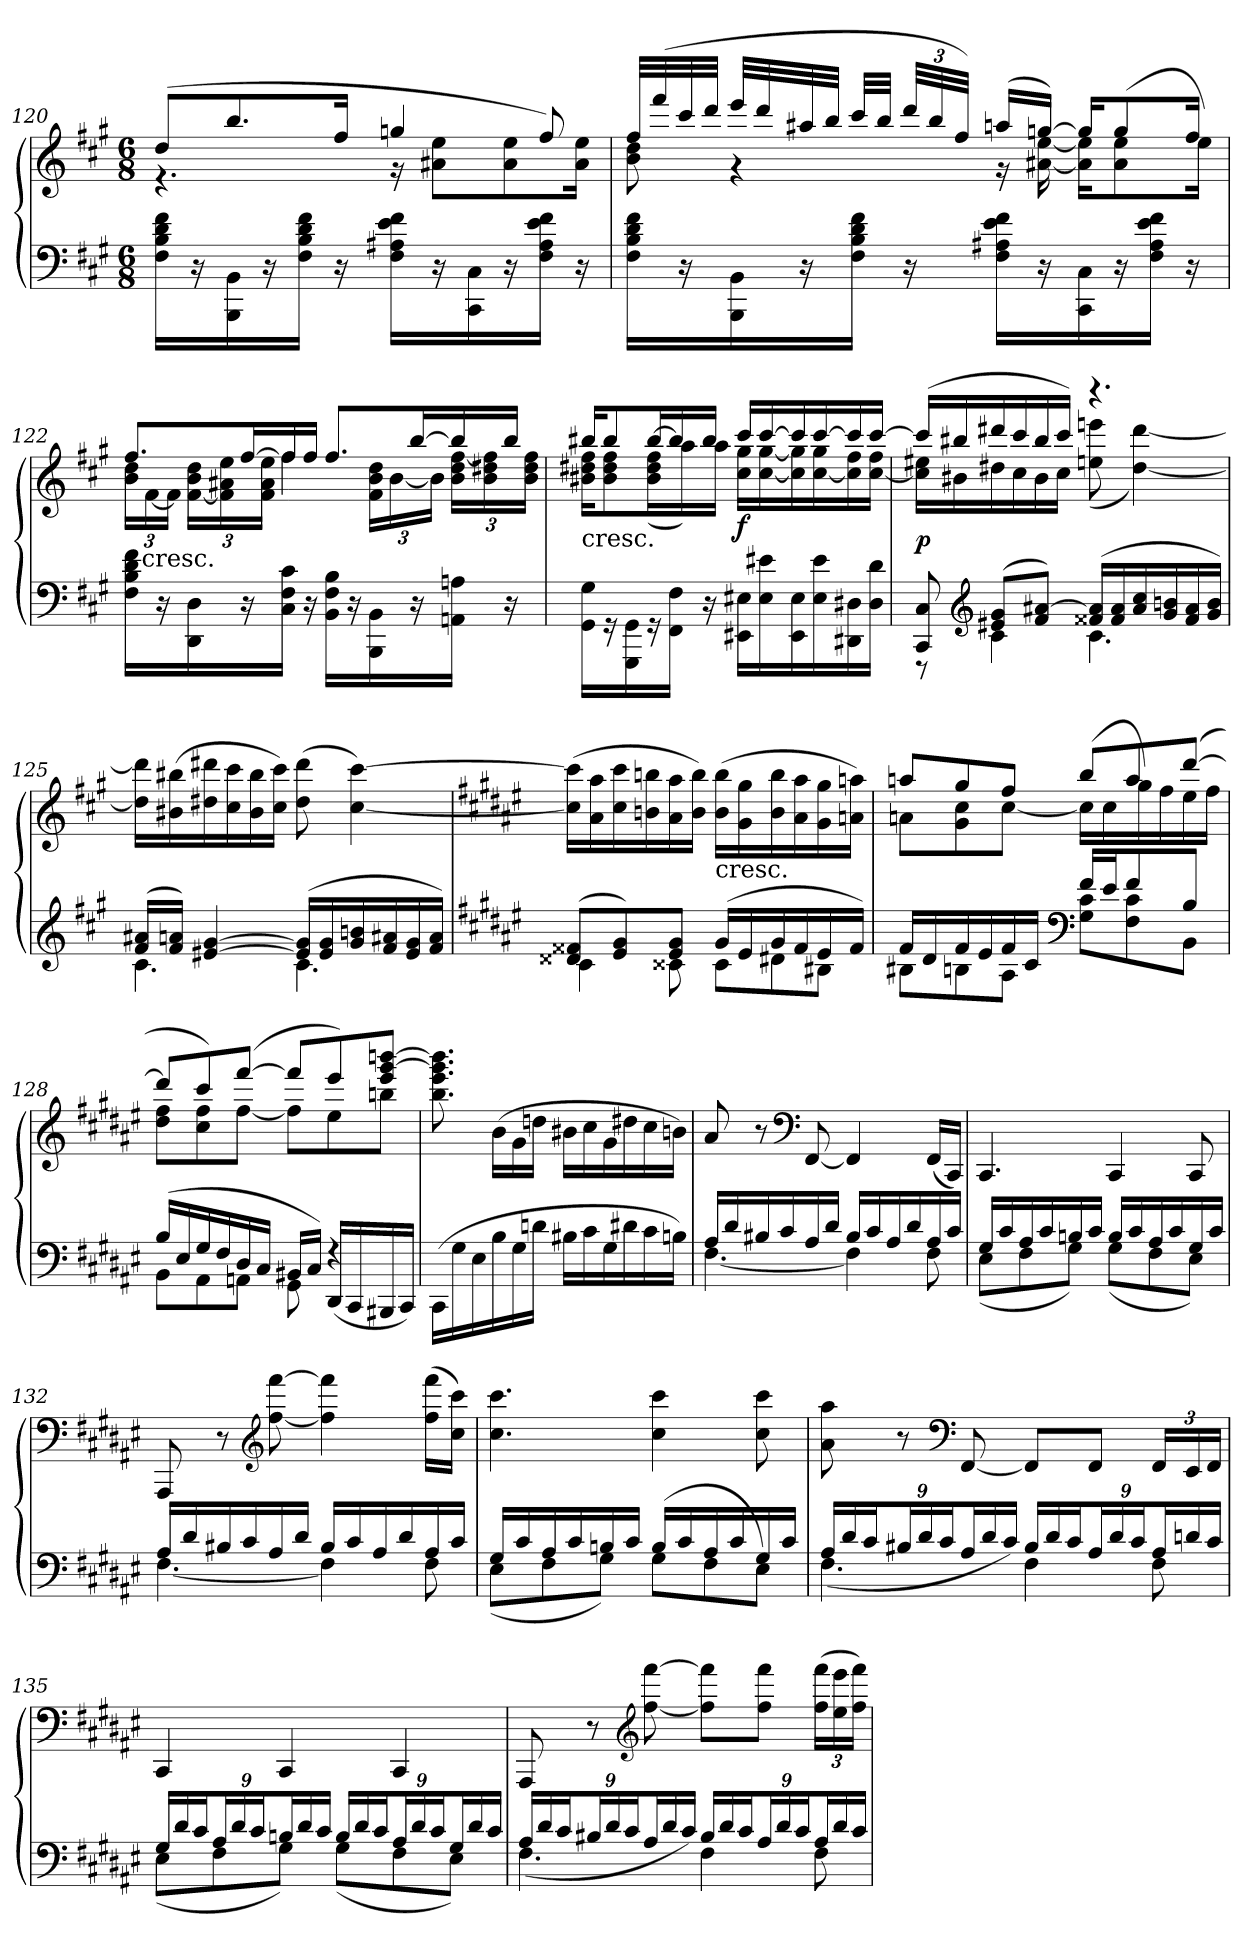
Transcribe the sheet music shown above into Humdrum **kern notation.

**kern	**kern	**dynam
*part1	*part1	*part1
*staff2	*staff1	*staff1/2
*clefF4	*clefG2	*
*k[f#c#g#]	*k[f#c#g#]	*
*M6/8	*M6/8	*
=120	=120	=120
*	*^	*
16F#\ 16B\ 16d\ 16f#\LL	(8dd/L	4.r	.
16r	.	.	.
16BBB\ 16BB\	8.bb/	.	.
16r	.	.	.
16F#\ 16B\ 16d\ 16f#\JJ	.	.	.
16r	16ff#/Jk	.	.
16F#\ 16A#X\ 16e\ 16f#\LL	4ggn/	16r	.
16r	.	8a#X\ 8ee\L	.
16CC#\ 16C#\	.	.	.
16r	.	8a#\ 8ee\	.
16F#\ 16A#\ 16e\ 16f#\JJ	8ff#/)	.	.
16r	.	16a#\ 16ee\Jk	.
=121	=121	=121	=121
16F#\ 16B\ 16d\ 16f#\LL	32ff#/LLL	8b\ 8dd\	.
.	(32fff#/	.	.
16r	32ccc#/	.	.
.	32ddd/JJJ	.	.
16BBB\ 16BB\	32eee/LLL	4r	.
.	32ddd/	.	.
16r	32aa#X/	.	.
.	32bb/JJJ	.	.
16F#\ 16B\ 16d\ 16f#\JJ	32ccc#/LLL	.	.
.	32bb/JJJ	.	.
16r	48ddd/LLL	.	.
.	48bb/	.	.
.	48ff#/JJJ)	.	.
16F#\ 16A#X\ 16e\ 16f#\LL	(16aan/LL	16r	.
16r	[16ggn/JJ)	[16a#X\ [16ee\	.
16CC#\ 16C#\	16gg/KL]	16a#]\ 16ee]\KL	.
16r	(8gg/	8a#\ 8ee\	.
16F#\ 16A#\ 16e\ 16f#\JJ	.	.	.
16r	16ff#/Jk	16ee\Jk)	.
=122	=122	=122	=122
16F#\ 16B\ 16d\ 16f#\LL	8.ff#/L	24b\ 24dd\LL	.
!	!	!LO:TX:c:t=cresc.	!
.	.	[24f#\	.
16r	.	.	.
.	.	24f#\JJ]	.
16DD\ 16D\	.	[24f#\ 24b\ 24dd\LL	.
.	.	24f#]\ 24a#X\ 24ee\	.
16r	[16ff#/L	.	.
.	.	24f#\ 24a#\ 24ee\JJ	.
16C#\ 16F#\ 16c#\JJ	16ff#/	4ff#\]	.
16r	16ff#/JJ	.	.
16BB\ 16F#\ 16B\LL	8.ff#/L	.	.
16r	.	.	.
16BBB\ 16BB\	.	24f#\ 24b\ 24dd\LL	.
.	.	[24b\	.
16r	[16bb/L	.	.
.	.	24b\JJ]	.
16AAn\ 16An\JJ	16bb/]	24b\ 24dd\ [24ff#\LL	.
.	.	24b\ 24dd#X\ 24ff#]\	.
16r	16bb/JJ	.	.
.	.	24b\ 24dd#\ 24ff#\JJ	.
=123	=123	=123	=123
!	!LO:TX:c:t=cresc.	!	!
16GG#\ 16G#\LL	16bb#X/KL	16b#X\ 16dd#X\ 16ff#\KL	.
16r	8bb#/	8b#\ 8dd#\ 8ff#\	.
16GGG#\ 16GG#\	.	.	.
16r	[16bb#/L	(16b#\ 16dd#\ 16ff#\L	.
16FF#\ 16F#\JJ	16bb#/]	16aa\)	.
16r	16bb#/JJ	16aa\JJ	.
16EE#X\ 16E#X\LL	16ccc#/LL	16cc#\ 16gg#\LL	f
16E#\ 16e#X\	[16ccc#/	[16cc#\ [16gg#\	.
16EE#\ 16E#\	16ccc#/]	16cc#]\ 16gg#]\	.
16E#\ 16e#\	[16ccc#/	[16cc#\ 16gg#\	.
16DD#X\ 16D#X\	16ccc#/]	16cc#]\ 16ff#\	.
16D#\ 16d\JJ	[16ccc#/JJ	[16cc#\ 16ff#\JJ	.
=124	=124	=124	=124
*^	*	*	*
8CC#/ 8C#/	8r	(16ccc#/LL]	16cc#]\ 16ee#X\LL	p
.	.	16bb#X/	16b#X\	.
*clefG2	*	*	*	*
(8e#X/ 8g#/L	4c#\	16ddd#X/	16dd#X\	.
.	.	16ccc#/	16cc#\	.
8f#/ [8a#X/J)	.	16bb#/	16b#\	.
.	.	16ccc#/JJ)	16cc#\JJ	.
(16f##X/ 16a#]/LL	4.c#\	4.r	(8een\ 8eeen\	.
16f##/ 16a#/	.	.	.	.
16a#/ 16cc#/	.	.	[4dd#\ [4ddd#\)	.
16g#/ 16bn/	.	.	.	.
16f##/ 16a#/	.	.	.	.
16g#/ 16b/JJ)	.	.	.	.
*	*	*v	*v	*
=125	=125	=125	=125
(16f#/ 16a#X/LL	4.c#\	16dd#]\ 16ddd#]\LL	.
16f#/ 16an/JJ)	.	(16b#X\ 16bb#X\	.
[4e#X/ [4g#/	.	16dd#X\ 16ddd#X\	.
.	.	16cc#\ 16ccc#\	.
.	.	16b#\ 16bb#\	.
.	.	16cc#\ 16ccc#\JJ)	.
(16e#]/ 16g#]/LL	4.c#\	(8dd#\ 8ddd#\	.
16e#/ 16g#/	.	.	.
16g#/ 16bn/	.	[4cc#\ [4ccc#\)	.
16f#/ 16a#X/	.	.	.
16e#/ 16g#/	.	.	.
16f#/ 16a#/JJ)	.	.	.
=126	=126	=126	=126
*k[f#c#g#d#a#e#]	*	*k[f#c#g#d#a#e#]	*
(8d##X/ 8f##X/L	4c#\	(16cc#]\ 16ccc#]\LL	.
.	.	16a#\ 16aa#\	.
8e#/ 8g#/)	.	16cc#\ 16ccc#\	.
.	.	16bn\ 16bbn\	.
8e#/ 8g#/J	8c##X\	16a#\ 16aa#\	.
.	.	16b\ 16bb\JJ)	.
!	!	!LO:TX:c:t=cresc.	!
(16g#/LL	8c##\L	(16b\ 16bb\LL	.
16e#/	.	16g#\ 16gg#\	.
16g#/	8d#X\	16b\ 16bb\	.
16f##/	.	16a#\ 16aa#\	.
16e#/	8B#X\J	16g#\ 16gg#\	.
16f##/JJ)	.	16an\ 16aan\JJ)	.
=127	=127	=127	=127
*	*	*^	*
16f#/LL	8B#X\L	8aan/L	8an\L	.
16d#/	.	.	.	.
16f#/	8Bn\	8gg#/	8g#\ 8cc#\	.
16e#/	.	.	.	.
16f#/	8A#\J	8ff#/J	[8cc#\J	.
16c#/JJ	.	.	.	.
*clefF4	*	*	*	*
16f#/LL	8G#\ 8c#\L	(8bb/L	16cc#\LL]	.
16e#/J	.	.	16cc#\	.
8f#/	8F#\ 8c#\	8aa/	16gg#\)	.
.	.	.	16ff#\	.
8B/J	8BB\J	([8ddd#/J	16ee#\	.
.	.	.	16ff#\JJ	.
=128	=128	=128	=128	=128
(16B/LL	8BB\L	8ddd#/L]	8dd#\ 8ff#\L	.
16E#/	.	.	.	.
16G#/	8AA#\	8ccc#/)	8cc#\ 8ff#\	.
16F#/	.	.	.	.
16D#/	8AAn\J	([8fff#/J	[8ff#\J	.
16C#/JJ	.	.	.	.
16BB#X/LL	8GG#\	8fff#/L]	8ff#\L]	.
16C#/JJ)	.	.	.	.
4r	(16DD#/LL	8eee#/)	8ee#\	.
.	16CC#/	.	.	.
.	16BBB#X/	8eee#/ [8ggg#/ [8bbbn/J	8bbn\J	.
.	16CC#/JJ)	.	.	.
*v	*v	*	*	*
*	*v	*v	*
=129	=129	=129
(16CC#\LL	8.bb\ 8.eee#\ 8.ggg#]\ 8.bbb]\	.
16G#\	.	.
16E#\	.	.
16B\	(16b\LL	.
16G#\	16g#\	.
16dn\JJ	16ddn\JJ	.
16B#X\LL	16b#X\LL	.
16c#\	16cc#\	.
16G#\	16g#\	.
16d#X\	16dd#X\	.
16c#\	16cc#\	.
16Bn\JJ)	16bn\JJ)	.
=130	=130	=130
*^	*	*
16A#/LL	[4.F#\	8a#/	.
16d#/	.	.	.
16B#X/	.	8r	.
16c#/	.	.	.
*	*	*clefF4	*
16A#/	.	[8FF#/	.
16d#/JJ	.	.	.
16B#/LL	4F#\]	4FF#/]	.
16c#/	.	.	.
16A#/	.	.	.
16d#/	.	.	.
16A#/	8F#\	(16FF#/LL	.
16c#/JJ	.	16CC#/JJ)	.
=131	=131	=131	=131
16G#/LL	(8E#\L	4.CC#/	.
16c#/	.	.	.
16A#/	8F#\	.	.
16c#/	.	.	.
16Bn/	8G#\J)	.	.
16c#/JJ	.	.	.
16B/LL	(8G#\L	4CC#/	.
16c#/	.	.	.
16A#/	8F#\	.	.
16c#/	.	.	.
16G#/	8E#\J)	8CC#/	.
16c#/JJ	.	.	.
=132	=132	=132	=132
16A#/LL	[4.F#\	8AAA#/	.
16d#/	.	.	.
16B#X/	.	8r	.
16c#/	.	.	.
*	*	*clefG2	*
16A#/	.	[8ff#\ [8fff#\	.
16d#/JJ	.	.	.
16B#/LL	4F#\]	4ff#]\ 4fff#]\	.
16c#/	.	.	.
16A#/	.	.	.
16d#/	.	.	.
16A#/	8F#\	(16ff#\ 16fff#\LL	.
16c#/JJ	.	16cc#\ 16ccc#\JJ)	.
=133	=133	=133	=133
16G#/LL	(8E#\L	4.cc#\ 4.ccc#\	.
16c#/	.	.	.
16A#/	8F#\	.	.
16c#/	.	.	.
16Bn/	8G#\J)	.	.
16c#/JJ	.	.	.
(16B/LL	8G#\L	4cc#\ 4ccc#\	.
16c#/	.	.	.
16A#/	8F#\	.	.
16c#/	.	.	.
16G#/	8E#\J)	8cc#\ 8ccc#\	.
16c#/JJ	.	.	.
=134	=134	=134	=134
24A#/LL	(4.F#\	8a#\ 8aa#\	.
24d#/	.	.	.
24c#/J	.	.	.
24B#X/L	.	8r	.
24d#/	.	.	.
24c#/J	.	.	.
*	*	*clefF4	*
24A#/L	.	[8FF#/	.
24d#/	.	.	.
24c#/JJ)	.	.	.
24B#/LL	4F#\	8FF#/L]	.
24d#/	.	.	.
24c#/J	.	.	.
24A#/L	.	8FF#/J	.
24d#/	.	.	.
24c#/J	.	.	.
24A#/L	8F#\	24FF#/LL	.
24dn/	.	24EE#/	.
24c#/JJ	.	24FF#/JJ	.
=135	=135	=135	=135
24G#/LL	(8E#\L	4CC#/	.
24d#/	.	.	.
24c#/J	.	.	.
24A#/L	8F#\	.	.
24d#/	.	.	.
24c#/J	.	.	.
24Bn/L	8G#\J)	4CC#/	.
24d#/	.	.	.
24c#/JJ	.	.	.
24B/LL	(8G#\L	.	.
24d#/	.	.	.
24c#/J	.	.	.
24A#/L	8F#\	4CC#/	.
24d#/	.	.	.
24c#/J	.	.	.
24G#/L	8E#\J)	.	.
24d#/	.	.	.
24c#/JJ	.	.	.
=136	=136	=136	=136
24A#/LL	(4.F#\	8AAA#/	.
24d#/	.	.	.
24c#/J	.	.	.
24B#X/L	.	8r	.
24d#/	.	.	.
24c#/J	.	.	.
*	*	*clefG2	*
24A#/L	.	[8ff#\ [8fff#\	.
24d#/	.	.	.
24c#/JJ)	.	.	.
24B#/LL	4F#\	8ff#]\ 8fff#]\L	.
24d#/	.	.	.
24c#/J	.	.	.
24A#/L	.	8ff#\ 8fff#\J	.
24d#/	.	.	.
24c#/J	.	.	.
24A#/L	8F#\	(24ff#\ 24fff#\LL	.
24d#/	.	24ee#\ 24eee#\	.
24c#/JJ	.	24ff#\ 24fff#\JJ)	.
*v	*v	*	*
=	=	=
*-	*-	*-
